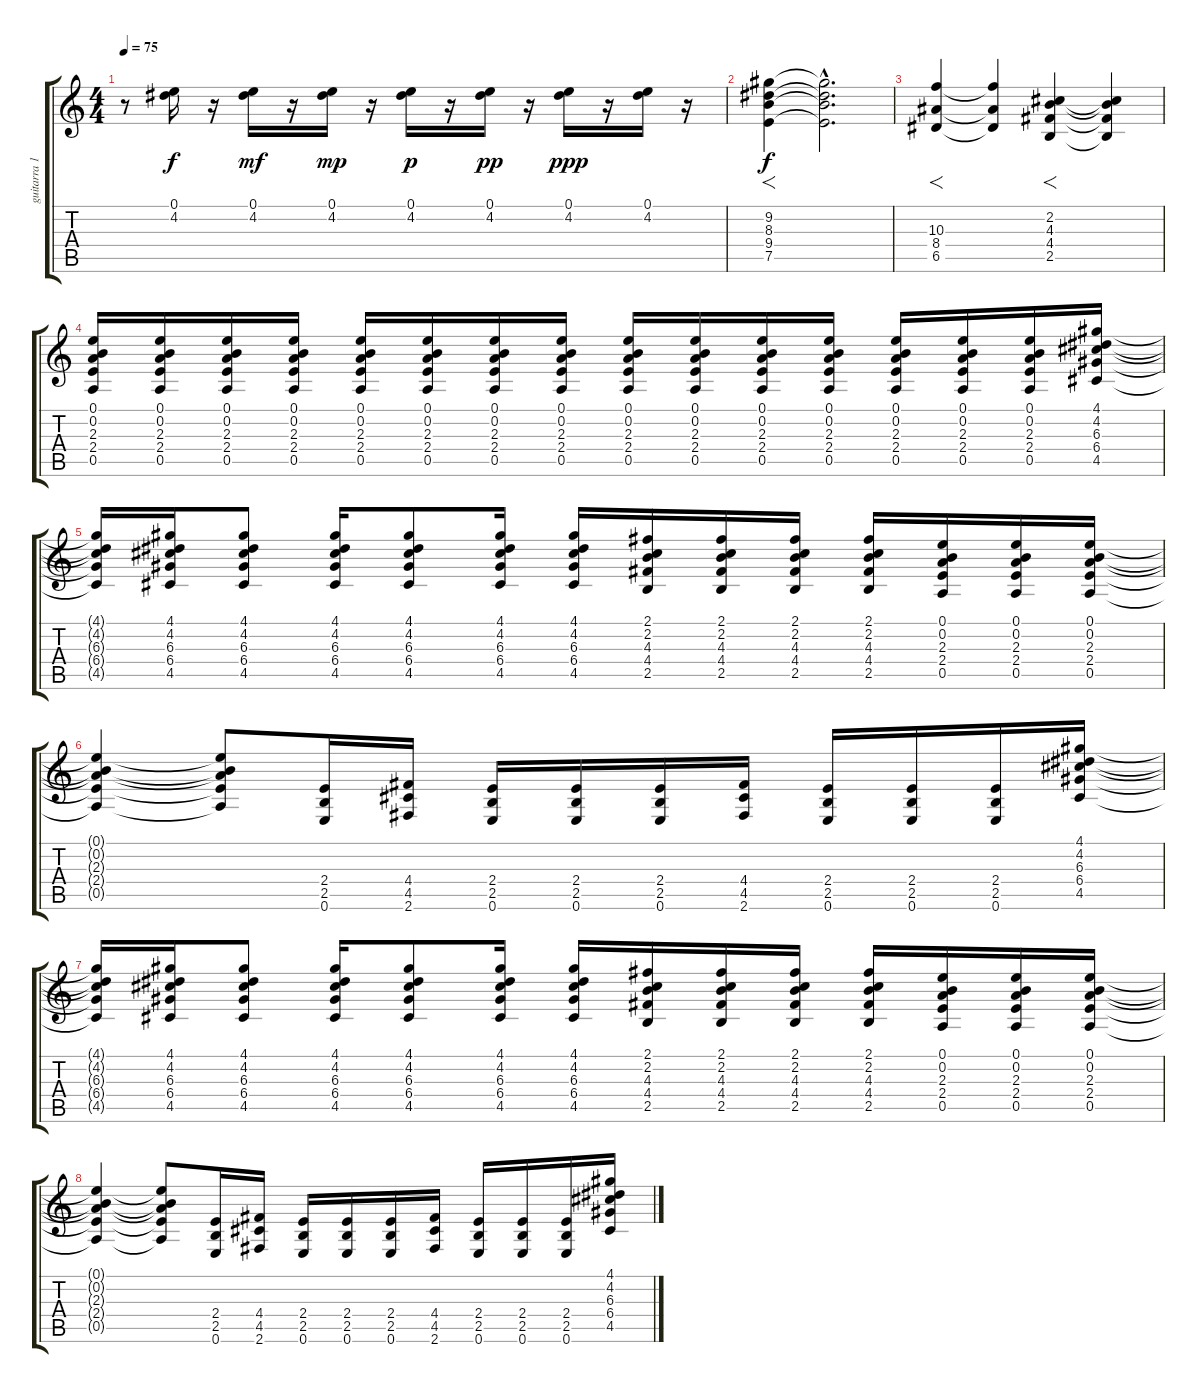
\track ("guitarra 1" "guitarra 1") {instrument electricguitarjazz}
\staff {score tabs}
\tuning (E4 B3 G3 D3 A2 E2) {hide}
\ts (4 4)
\tempo 75
\clef g2
\ks c
r.8{dy f} (0.1 4.2).16 r.16 (0.1 4.2).16{dy mf} r.16 (0.1 4.2).16{dy mp} r.16 (0.1 4.2).16{dy p} r.16 (0.1 4.2).16{dy pp} r.16 (0.1 4.2).16{dy ppp} r.16 (0.1 4.2).16 r.16 |
(9.2 8.3 9.4 7.5).4{f dy f} (9.2{hac t} 8.3{hac t} 9.4{hac t} 7.5{hac t}).2{d} |
(10.3 8.4 6.5).4{f} (10.3{t} 8.4{t} 6.5{t}).4 (2.2 4.3 4.4 2.5).4{f} (2.2{t} 4.3{t} 4.4{t} 2.5{t}).4 |
(0.1 0.2 2.3 2.4 0.5).16{instrument distortionguitar} (0.1 0.2 2.3 2.4 0.5).16 (0.1 0.2 2.3 2.4 0.5).16 (0.1 0.2 2.3 2.4 0.5).16 (0.1 0.2 2.3 2.4 0.5).16 (0.1 0.2 2.3 2.4 0.5).16 (0.1 0.2 2.3 2.4 0.5).16 (0.1 0.2 2.3 2.4 0.5).16 (0.1 0.2 2.3 2.4 0.5).16 (0.1 0.2 2.3 2.4 0.5).16 (0.1 0.2 2.3 2.4 0.5).16 (0.1 0.2 2.3 2.4 0.5).16 (0.1 0.2 2.3 2.4 0.5).16 (0.1 0.2 2.3 2.4 0.5).16 (0.1 0.2 2.3 2.4 0.5).16 (4.1 4.2 6.3 6.4 4.5).16 |
(4.1{t} 4.2{t} 6.3{t} 6.4{t} 4.5{t}).16{instrument distortionguitar} (4.1 4.2 6.3 6.4 4.5).16 (4.1 4.2 6.3 6.4 4.5).8 (4.1 4.2 6.3 6.4 4.5).16 (4.1 4.2 6.3 6.4 4.5).8 (4.1 4.2 6.3 6.4 4.5).16 (4.1 4.2 6.3 6.4 4.5).16 (2.1 2.2 4.3 4.4 2.5).16 (2.1 2.2 4.3 4.4 2.5).16 (2.1 2.2 4.3 4.4 2.5).16 (2.1 2.2 4.3 4.4 2.5).16 (0.1 0.2 2.3 2.4 0.5).16 (0.1 0.2 2.3 2.4 0.5).16 (0.1 0.2 2.3 2.4 0.5).16 |
(0.1{t} 0.2{t} 2.3{t} 2.4{t} 0.5{t}).4 (0.1{t} 0.2{t} 2.3{t} 2.4{t} 0.5{t}).8 (2.4 2.5 0.6).16 (4.4 4.5 2.6).16 (2.4 2.5 0.6).16 (2.4 2.5 0.6).16 (2.4 2.5 0.6).16 (4.4 4.5 2.6).16 (2.4 2.5 0.6).16 (2.4 2.5 0.6).16 (2.4 2.5 0.6).16 (4.1 4.2 6.3 6.4 4.5).16 |
(4.1{t} 4.2{t} 6.3{t} 6.4{t} 4.5{t}).16 (4.1 4.2 6.3 6.4 4.5).16 (4.1 4.2 6.3 6.4 4.5).8 (4.1 4.2 6.3 6.4 4.5).16 (4.1 4.2 6.3 6.4 4.5).8 (4.1 4.2 6.3 6.4 4.5).16 (4.1 4.2 6.3 6.4 4.5).16 (2.1 2.2 4.3 4.4 2.5).16 (2.1 2.2 4.3 4.4 2.5).16 (2.1 2.2 4.3 4.4 2.5).16 (2.1 2.2 4.3 4.4 2.5).16 (0.1 0.2 2.3 2.4 0.5).16 (0.1 0.2 2.3 2.4 0.5).16 (0.1 0.2 2.3 2.4 0.5).16 |
(0.1{t} 0.2{t} 2.3{t} 2.4{t} 0.5{t}).4 (0.1{t} 0.2{t} 2.3{t} 2.4{t} 0.5{t}).8 (2.4 2.5 0.6).16 (4.4 4.5 2.6).16 (2.4 2.5 0.6).16 (2.4 2.5 0.6).16 (2.4 2.5 0.6).16 (4.4 4.5 2.6).16 (2.4 2.5 0.6).16 (2.4 2.5 0.6).16 (2.4 2.5 0.6).16 (4.1 4.2 6.3 6.4 4.5).16
